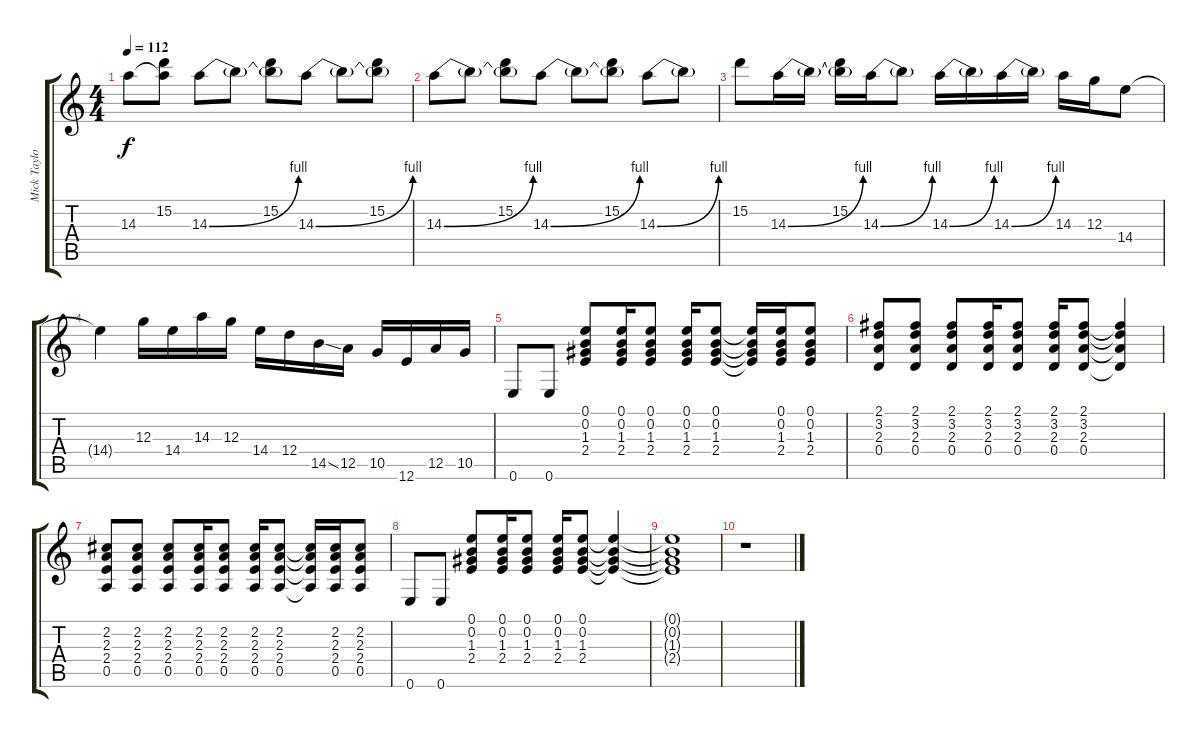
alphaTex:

\track ("Mick Taylor" "Mick Taylo") {instrument overdrivenguitar}
\staff {score tabs}
\tuning (E4 B3 G3 D3 A2 E2) {hide}
\ts (4 4)
\tempo 112
\clef g2
\ks c
14.3{t}.8{dy f} (15.2 14.3{t}).8 14.3{be (bend 0 0 60 4)}.8 14.3{t}.8 (15.2 14.3{t}).8 14.3{be (bend 0 0 60 4)}.8 14.3{t}.8 (15.2 14.3{t}).8 |
14.3{be (bend 0 0 60 4)}.8 14.3{t}.8 (15.2 14.3{t}).8 14.3{be (bend 0 0 60 4)}.8 14.3{t}.8 (15.2 14.3{t}).8 14.3{be (bend 0 0 60 4)}.8 14.3{t}.8 |
15.2.8 14.3{be (bend 0 0 60 4)}.16 14.3{t}.16 (15.2 14.3{t}).16 14.3{be (bend 0 0 60 4)}.16 14.3{t}.8 14.3{be (bend 0 0 60 4)}.16 14.3{t}.16 14.3{be (bend 0 0 60 4)}.16 14.3{t}.16 14.3.16 12.3.16 14.4.8 |
14.4{t}.4 12.3.16 14.4.16 14.3.16 12.3.16 14.4.16 12.4.16 14.5{ss}.16 12.5.16 10.5.16 12.6.16 12.5.16 10.5.16 |
0.6.8 0.6.8 (0.1 0.2 1.3 2.4).8 (0.1 0.2 1.3 2.4).16 (0.1 0.2 1.3 2.4).8 (0.1 0.2 1.3 2.4).16 (0.1 0.2 1.3 2.4).8 (0.1{t} 0.2{t} 1.3{t} 2.4{t}).16 (0.1 0.2 1.3 2.4).16 (0.1 0.2 1.3 2.4).8 |
(2.1 3.2 2.3 0.4).8 (2.1 3.2 2.3 0.4).8 (2.1 3.2 2.3 0.4).8 (2.1 3.2 2.3 0.4).16 (2.1 3.2 2.3 0.4).8 (2.1 3.2 2.3 0.4).16 (2.1 3.2 2.3 0.4).8 (2.1{t} 3.2{t} 2.3{t} 0.4{t}).4 |
(2.2 2.3 2.4 0.5).8 (2.2 2.3 2.4 0.5).8 (2.2 2.3 2.4 0.5).8 (2.2 2.3 2.4 0.5).16 (2.2 2.3 2.4 0.5).8 (2.2 2.3 2.4 0.5).16 (2.2 2.3 2.4 0.5).8 (2.2{t} 2.3{t} 2.4{t} 0.5{t}).16 (2.2 2.3 2.4 0.5).16 (2.2 2.3 2.4 0.5).8 |
0.6.8 0.6.8 (0.1 0.2 1.3 2.4).8 (0.1 0.2 1.3 2.4).16 (0.1 0.2 1.3 2.4).8 (0.1 0.2 1.3 2.4).16 (0.1 0.2 1.3 2.4).8 (0.1{t} 0.2{t} 1.3{t} 2.4{t}).4 |
(0.1{t} 0.2{t} 1.3{t} 2.4{t}).1 |
r.1
